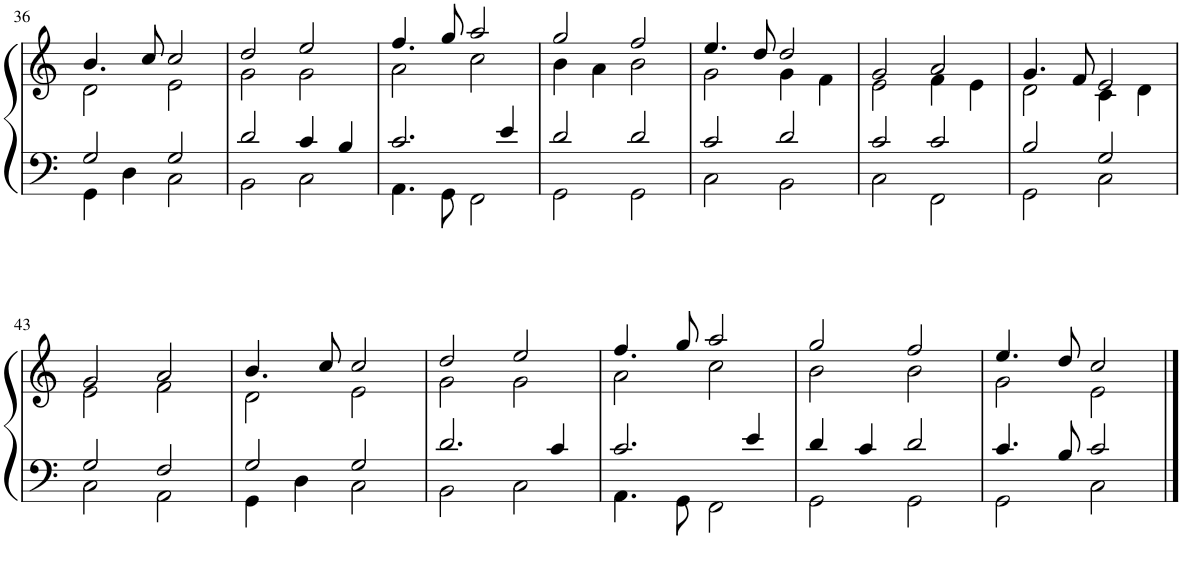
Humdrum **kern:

**kern	**kern
*part1	*part1
*staff2	*staff1
*I"Piano	*
*I'Pno.	*
!!LO:PB:g=z
*clefF4	*clefG2
*k[]	*k[]
*M4/4	*M4/4
=36	=36
*^	*^
2G/	4GG\	4.b/	2d\
.	4D\	.	.
.	.	8cc/	.
2G/	2C\	2cc/	2e\
=37	=37	=37	=37
2d/	2BB\	2dd/	2g\
4c/	2C\	2ee/	2g\
4B/	.	.	.
=38	=38	=38	=38
2.c/	4.AA\	4.ff/	2a\
.	8GG\	8gg/	.
.	2FF\	2aa/	2cc\
4e/	.	.	.
=39	=39	=39	=39
2d/	2GG\	2gg/	4b\
.	.	.	4a\
2d/	2GG\	2ff/	2b\
=40	=40	=40	=40
2c/	2C\	4.ee/	2g\
.	.	8dd/	.
2d/	2BB\	2dd/	4g\
.	.	.	4f\
=41	=41	=41	=41
2c/	2C\	2g/	2e\
2c/	2FF\	2a/	4f\
.	.	.	4e\
=42	=42	=42	=42
2B/	2GG\	4.g/	2d\
.	.	8f/	.
2G/	2C\	2e/	4c\
.	.	.	4d\
!!LO:LB:g=z	!!
=43	=43	=43	=43
2G/	2C\	2g/	2e\
2F/	2AA\	2a/	2f\
=44	=44	=44	=44
2G/	4GG\	4.b/	2d\
.	4D\	.	.
.	.	8cc/	.
2G/	2C\	2cc/	2e\
=45	=45	=45	=45
2.d/	2BB\	2dd/	2g\
.	2C\	2ee/	2g\
4c/	.	.	.
=46	=46	=46	=46
2.c/	4.AA\	4.ff/	2a\
.	8GG\	8gg/	.
.	2FF\	2aa/	2cc\
4e/	.	.	.
=47	=47	=47	=47
4d/	2GG\	2gg/	2b\
4c/	.	.	.
2d/	2GG\	2ff/	2b\
=48	=48	=48	=48
4.c/	2GG\	4.ee/	2g\
8B/	.	8dd/	.
2c/	2C\	2cc/	2e\
*v	*v	*	*
*	*v	*v
==	==
*-	*-
